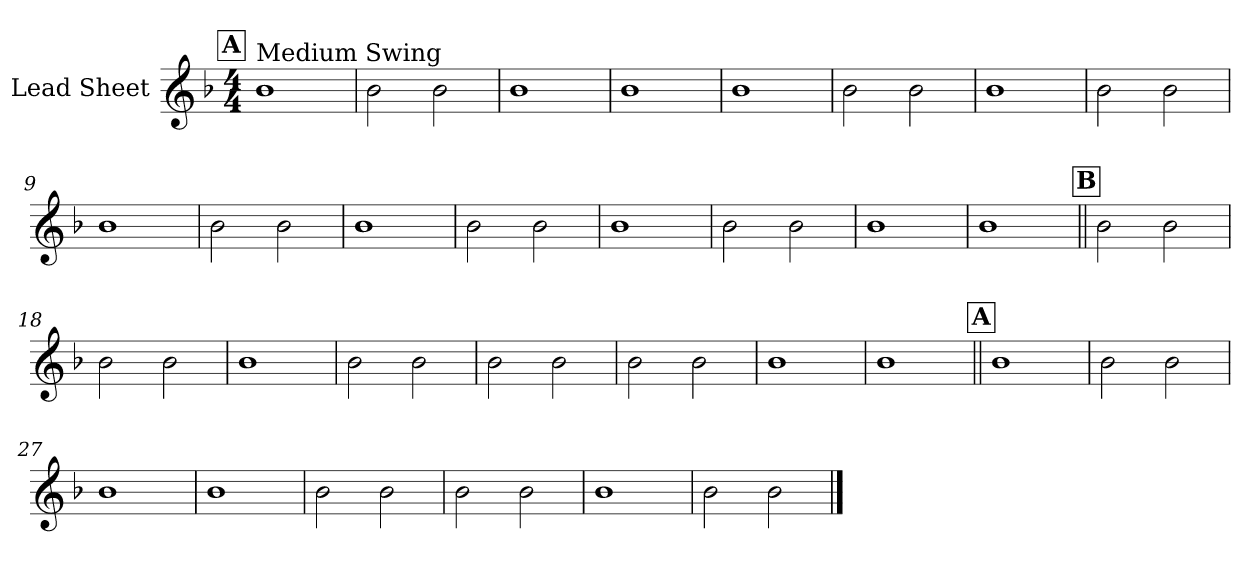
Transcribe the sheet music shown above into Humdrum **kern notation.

**kern
*part1
*staff1
*I"Lead Sheet
*clefG2
*k[b-]
*F:
*M4/4
!!LO:REH:place=s1:a:fs=14:t=A
=1
!LO:TX:a:t=Medium Swing
1b-
=2
2b-\
2b-\
=3
1b-
=4
1b-
!!LO:LB:g=z
=5
1b-
=6
2b-\
2b-\
=7
1b-
=8
2b-\
2b-\
!!LO:LB:g=z
=9
1b-
=10
2b-\
2b-\
=11
1b-
=12
2b-\
2b-\
!!LO:LB:g=z
=13
1b-
=14
2b-\
2b-\
=15
1b-
=16
1b-
!!LO:LB:g=z
!!LO:REH:place=s1:a:fs=14:t=B
=17||
2b-\
2b-\
=18
2b-\
2b-\
=19
1b-
=20
2b-\
2b-\
!!LO:LB:g=z
=21
2b-\
2b-\
=22
2b-\
2b-\
=23
1b-
=24
1b-
!!LO:LB:g=z
!!LO:REH:place=s1:a:fs=14:t=A
=25||
1b-
=26
2b-\
2b-\
=27
1b-
=28
1b-
!!LO:LB:g=z
=29
2b-\
2b-\
=30
2b-\
2b-\
=31
1b-
=32
2b-\
2b-\
==
*-
